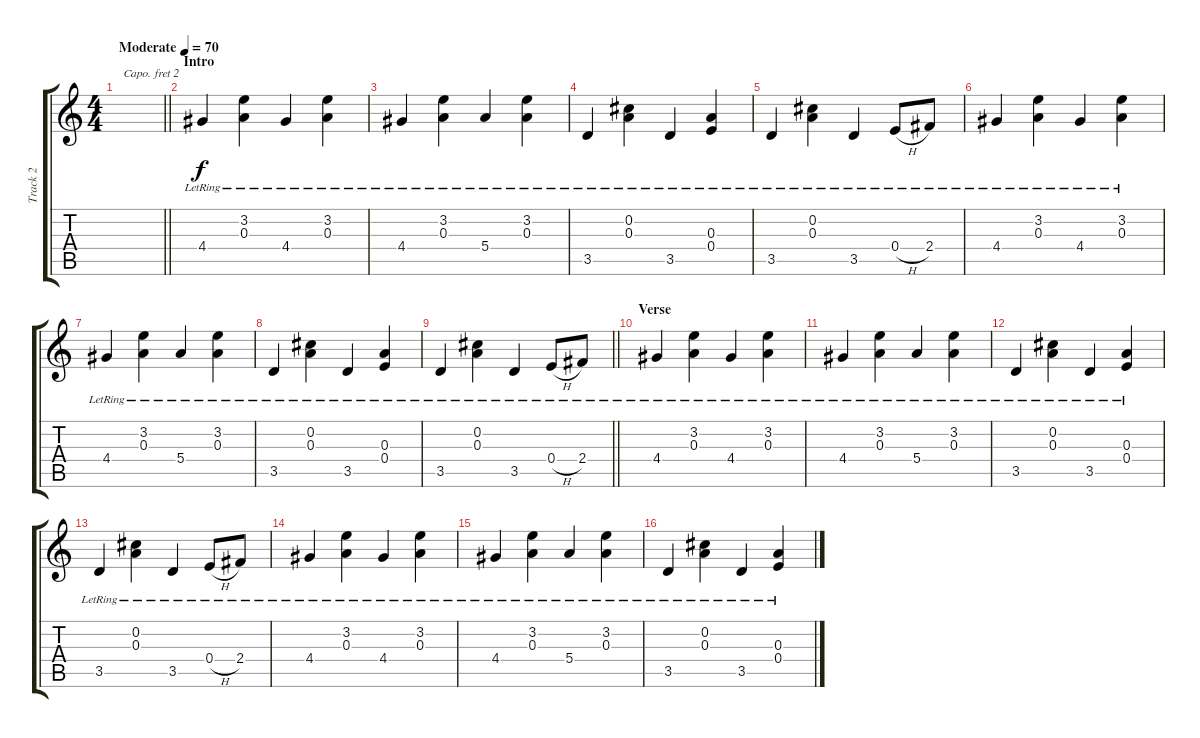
\track ("Track 2" "Track 2") {instrument electricguitarjazz}
\staff {score tabs}
\capo 2
\tuning (E4 B3 G3 D3 A2 E2) {hide}
\ts (4 4)
\tempo (70 "Moderate")
\clef g2
\barLineRight lightlight
\ks c
|
\section ("" "Intro")
4.4{lr}.4 (3.2{lr} 0.3{lr}).4 4.4{lr}.4 (3.2{lr} 0.3{lr}).4 |
4.4{lr}.4 (3.2{lr} 0.3{lr}).4 5.4{lr}.4 (3.2{lr} 0.3{lr}).4 |
3.5{lr}.4 (0.2{lr} 0.3{lr}).4 3.5{lr}.4 (0.3{lr} 0.4{lr}).4 |
3.5{lr}.4 (0.2{lr} 0.3{lr}).4 3.5{lr}.4 0.4{h lr}.8 2.4{lr}.8 |
4.4{lr}.4 (3.2{lr} 0.3{lr}).4 4.4{lr}.4 (3.2{lr} 0.3{lr}).4 |
4.4{lr}.4 (3.2{lr} 0.3{lr}).4 5.4{lr}.4 (3.2{lr} 0.3{lr}).4 |
3.5{lr}.4 (0.2{lr} 0.3{lr}).4 3.5{lr}.4 (0.3{lr} 0.4{lr}).4 |
\barLineRight lightlight
3.5{lr}.4 (0.2{lr} 0.3{lr}).4 3.5{lr}.4 0.4{h lr}.8 2.4{lr}.8 |
\section ("" "Verse")
4.4{lr}.4 (3.2{lr} 0.3{lr}).4 4.4{lr}.4 (3.2{lr} 0.3{lr}).4 |
4.4{lr}.4 (3.2{lr} 0.3{lr}).4 5.4{lr}.4 (3.2{lr} 0.3{lr}).4 |
3.5{lr}.4 (0.2{lr} 0.3{lr}).4 3.5{lr}.4 (0.3{lr} 0.4{lr}).4 |
3.5{lr}.4 (0.2{lr} 0.3{lr}).4 3.5{lr}.4 0.4{h lr}.8 2.4{lr}.8 |
4.4{lr}.4 (3.2{lr} 0.3{lr}).4 4.4{lr}.4 (3.2{lr} 0.3{lr}).4 |
4.4{lr}.4 (3.2{lr} 0.3{lr}).4 5.4{lr}.4 (3.2{lr} 0.3{lr}).4 |
3.5{lr}.4 (0.2{lr} 0.3{lr}).4 3.5{lr}.4 (0.3{lr} 0.4{lr}).4
